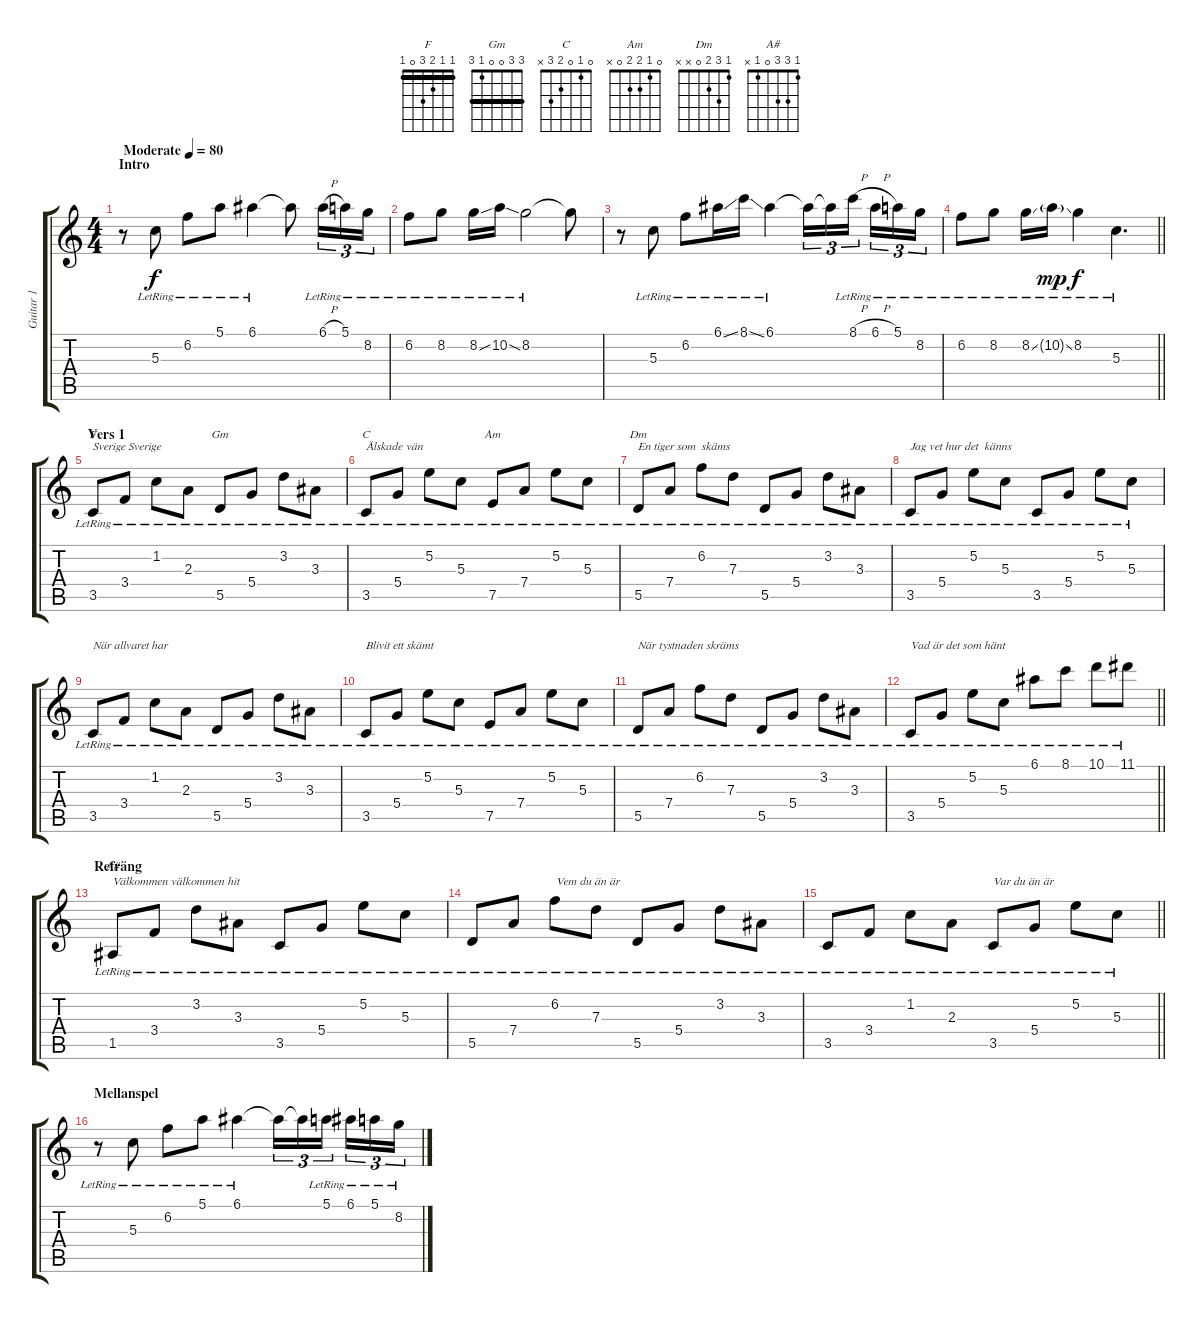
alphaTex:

\track ("Guitar 1" "Guitar 1") {instrument acousticguitarsteel}
\staff {score tabs}
\tuning (E4 B3 G3 D3 A2 E2) {hide}
\chord ("F" 1 1 2 3 0 1) {barre 1}
\chord ("Gm" 3 3 0 0 1 3) {barre 3}
\chord ("C" 0 1 0 2 3 x)
\chord ("Am" 0 1 2 2 0 x)
\chord ("Dm" 1 3 2 0 x x)
\chord ("A#" 1 3 3 0 1 x)
\ts (4 4)
\section ("" "Intro")
\tempo (80 "Moderate")
\clef g2
\ks c
r.8{dy f instrument acousticguitarsteel} 5.3{lr}.8 6.2{lr}.8 5.1{lr}.8 6.1{lr}.4 6.1{t}.8 6.1{h lr}.16{tu (3 2)} 5.1{lr}.16{tu (3 2)} 8.2{lr}.16{tu (3 2)} |
6.2{lr}.8 8.2{lr}.8 8.2{ss lr}.16 10.2{ss lr}.16 8.2{lr}.2 8.2{t}.8 |
r.8 5.3{lr}.8 6.2{lr}.8 6.1{ss lr}.16 8.1{ss lr}.16 6.1{lr}.4 6.1{t}.16{tu (3 2)} 6.1{t}.16{tu (3 2)} 8.1{h lr}.16{tu (3 2) beam splitsecondary} 6.1{h lr}.16{tu (3 2)} 5.1{lr}.16{tu (3 2)} 8.2{lr}.16{tu (3 2)} |
\barLineRight lightlight
6.2{lr}.8 8.2{lr}.8 8.2{ss lr}.16 10.2{ss g lr}.16{dy mp} 8.2{lr}.4{dy f} 5.3{lr}.4{d} |
\section ("" "Vers 1")
3.5{lr}.8{ch "F" txt "Sverige Sverige "} 3.4{lr}.8 1.2{lr}.8 2.3{lr}.8 5.5{lr}.8{ch "Gm"} 5.4{lr}.8 3.2{lr}.8 3.3{lr}.8 |
3.5{lr}.8{ch "C" txt "Älskade vän"} 5.4{lr}.8 5.2{lr}.8 5.3{lr}.8 7.5{lr}.8{ch "Am"} 7.4{lr}.8 5.2{lr}.8 5.3{lr}.8 |
5.5{lr}.8{ch "Dm" txt "En tiger som  skäms"} 7.4{lr}.8 6.2{lr}.8 7.3{lr}.8 5.5{lr}.8 5.4{lr}.8 3.2{lr}.8 3.3{lr}.8 |
3.5{lr}.8{txt "Jag vet hur det  känns"} 5.4{lr}.8 5.2{lr}.8 5.3{lr}.8 3.5{lr}.8 5.4{lr}.8 5.2{lr}.8 5.3{lr}.8 |
3.5{lr}.8{txt "När allvaret har"} 3.4{lr}.8 1.2{lr}.8 2.3{lr}.8 5.5{lr}.8 5.4{lr}.8 3.2{lr}.8 3.3{lr}.8 |
3.5{lr}.8{txt "Blivit ett skämt"} 5.4{lr}.8 5.2{lr}.8 5.3{lr}.8 7.5{lr}.8 7.4{lr}.8 5.2{lr}.8 5.3{lr}.8 |
5.5{lr}.8{txt "När tystnaden skräms"} 7.4{lr}.8 6.2{lr}.8 7.3{lr}.8 5.5{lr}.8 5.4{lr}.8 3.2{lr}.8 3.3{lr}.8 |
\barLineRight lightlight
3.5{lr}.8{txt "Vad är det som hänt"} 5.4{lr}.8 5.2{lr}.8 5.3{lr}.8 6.1{lr}.8 8.1{lr}.8 10.1{lr}.8 11.1{lr}.8 |
\section ("" "Refräng")
1.5{lr}.8{ch "A#" txt "Välkommen välkommen hit"} 3.4{lr}.8 3.2{lr}.8 3.3{lr}.8 3.5{lr}.8 5.4{lr}.8 5.2{lr}.8 5.3{lr}.8 |
5.5{lr}.8{txt "                            Vem du än är"} 7.4{lr}.8 6.2{lr}.8 7.3{lr}.8 5.5{lr}.8 5.4{lr}.8 3.2{lr}.8 3.3{lr}.8 |
\barLineRight lightlight
3.5{lr}.8{txt "                         "} 3.4{lr}.8 1.2{lr}.8 2.3{lr}.8 3.5{lr}.8{txt "Var du än är"} 5.4{lr}.8 5.2{lr}.8 5.3{lr}.8 |
\section ("" "Mellanspel")
r.8 5.3{lr}.8 6.2{lr}.8 5.1{lr}.8 6.1{lr}.4 6.1{t}.16{tu (3 2)} 6.1{t}.16{tu (3 2)} 5.1{lr}.16{tu (3 2) beam splitsecondary} 6.1{lr}.16{tu (3 2)} 5.1{lr}.16{tu (3 2)} 8.2{lr}.16{tu (3 2)}
